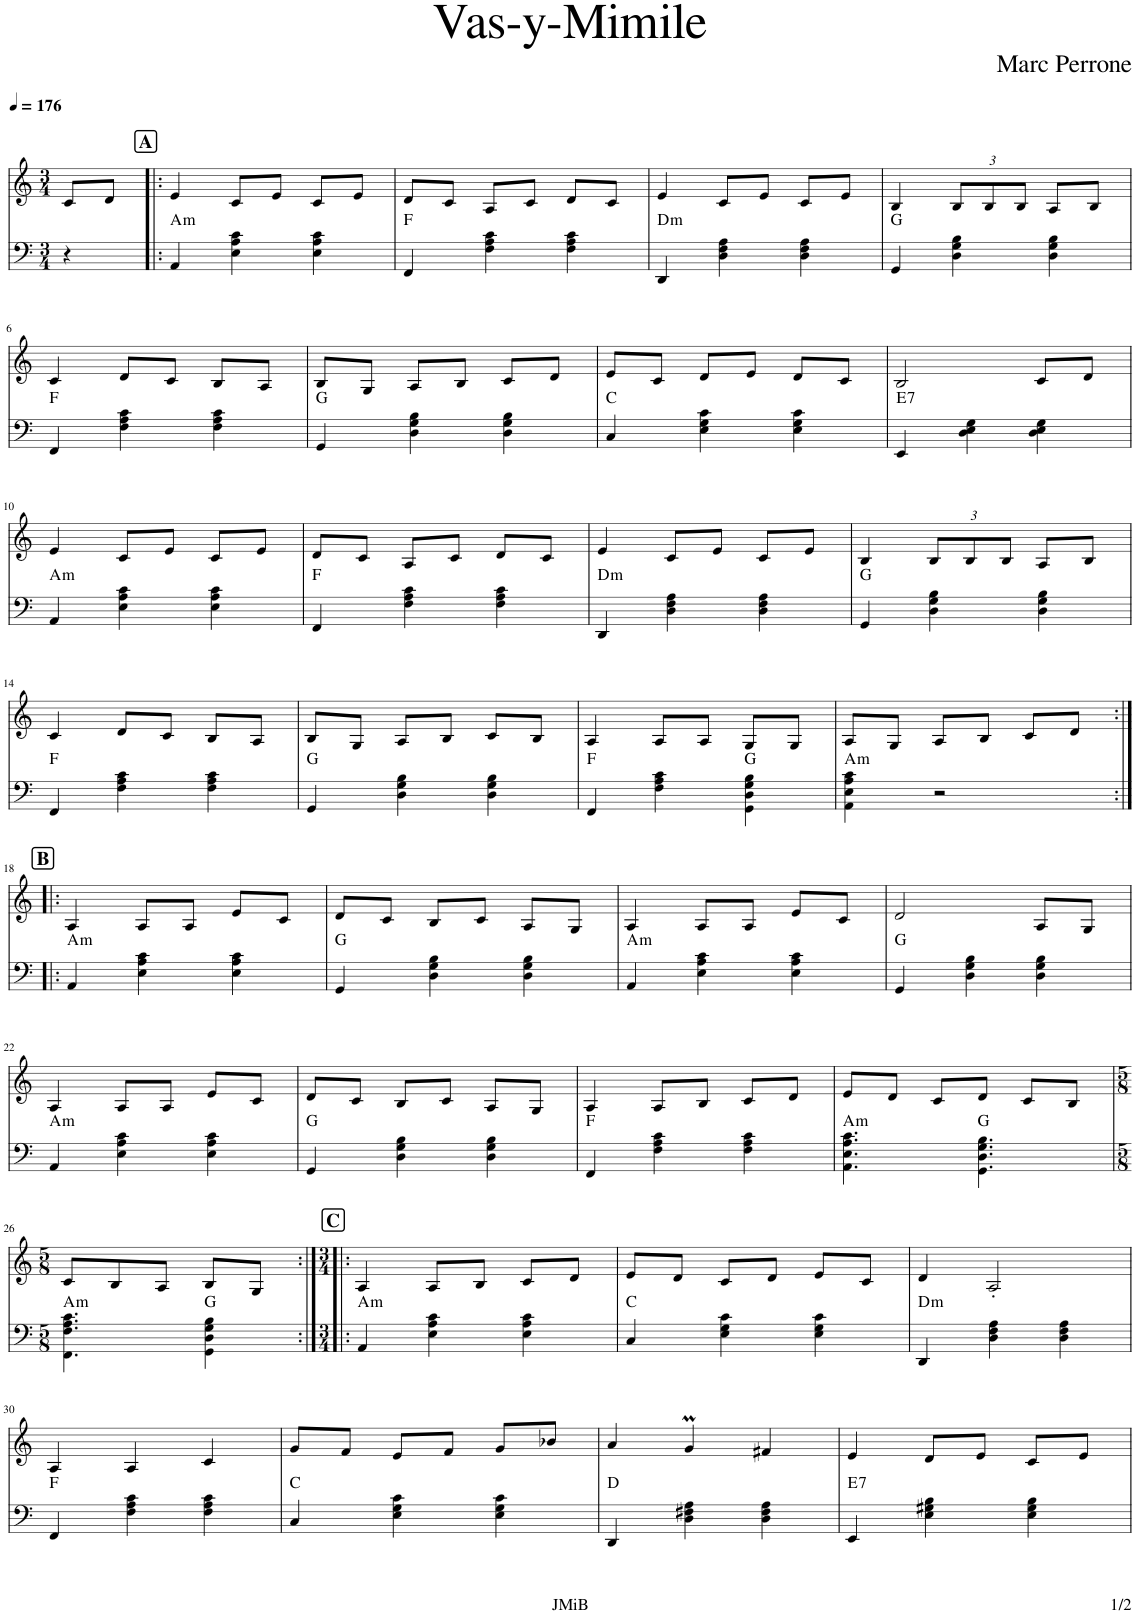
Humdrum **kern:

**kern	**harte	**kern
*part2	*part2	*part1
*staff2	*	*staff1
*I"Piano	*	*I"Piano
*I'Pno	*	*I'Pno
*clefF4	*	*clefG2
*k[]	*	*k[]
*M3/4	*	*M3/4
=1	=1	=1
4r	.	8c/L
.	.	8d/J
=2!|:	=2!|:	=2!|:
!!LO:REH:place=s1:a:B:cj:fs=14:t=A
*	*	*MM176
!	!LO:H:kt=m	!
4AA/	A:min	4e/
4E\ 4A\ 4c\	.	8c/L
.	.	8e/J
4E\ 4A\ 4c\	.	8c/L
.	.	8e/J
=3	=3	=3
4FF/	F:maj	8d/L
.	.	8c/J
4F\ 4A\ 4c\	.	8A/L
.	.	8c/J
4F\ 4A\ 4c\	.	8d/L
.	.	8c/J
=4	=4	=4
!	!LO:H:kt=m	!
4DD/	D:min	4e/
4D\ 4F\ 4A\	.	8c/L
.	.	8e/J
4D\ 4F\ 4A\	.	8c/L
.	.	8e/J
=5	=5	=5
4GG/	G:maj	4B/
*	*	*Xbrackettup
4D\ 4G\ 4B\	.	12B/L
.	.	12B/
.	.	12B/J
4D\ 4G\ 4B\	.	8A/L
.	.	8B/J
!!LO:LB:g=z
=6	=6	=6
4FF/	F:maj	4c/
4F\ 4A\ 4c\	.	8d/L
.	.	8c/J
4F\ 4A\ 4c\	.	8B/L
.	.	8A/J
=7	=7	=7
4GG/	G:maj	8B/L
.	.	8G/J
4D\ 4G\ 4B\	.	8A/L
.	.	8B/J
4D\ 4G\ 4B\	.	8c/L
.	.	8d/J
=8	=8	=8
4C/	C:maj	8e/L
.	.	8c/J
4E\ 4G\ 4c\	.	8d/L
.	.	8e/J
4E\ 4G\ 4c\	.	8d/L
.	.	8c/J
=9	=9	=9
!	!LO:H:kt=7	!
4EE/	E:7	2B/
4D\ 4E\ 4G\	.	.
4D\ 4E\ 4G\	.	8c/L
.	.	8d/J
!!LO:LB:g=z
=10	=10	=10
!	!LO:H:kt=m	!
4AA/	A:min	4e/
4E\ 4A\ 4c\	.	8c/L
.	.	8e/J
4E\ 4A\ 4c\	.	8c/L
.	.	8e/J
=11	=11	=11
4FF/	F:maj	8d/L
.	.	8c/J
4F\ 4A\ 4c\	.	8A/L
.	.	8c/J
4F\ 4A\ 4c\	.	8d/L
.	.	8c/J
=12	=12	=12
!	!LO:H:kt=m	!
4DD/	D:min	4e/
4D\ 4F\ 4A\	.	8c/L
.	.	8e/J
4D\ 4F\ 4A\	.	8c/L
.	.	8e/J
=13	=13	=13
4GG/	G:maj	4B/
4D\ 4G\ 4B\	.	12B/L
.	.	12B/
.	.	12B/J
4D\ 4G\ 4B\	.	8A/L
.	.	8B/J
!!LO:LB:g=z
=14	=14	=14
4FF/	F:maj	4c/
4F\ 4A\ 4c\	.	8d/L
.	.	8c/J
4F\ 4A\ 4c\	.	8B/L
.	.	8A/J
=15	=15	=15
4GG/	G:maj	8B/L
.	.	8G/J
4D\ 4G\ 4B\	.	8A/L
.	.	8B/J
4D\ 4G\ 4B\	.	8c/L
.	.	8B/J
=16	=16	=16
4FF/	F:maj	4A/
4F\ 4A\ 4c\	.	8A/L
.	.	8A/J
4GG\ 4D\ 4G\ 4B\	G:maj	8G/L
.	.	8G/J
=17	=17	=17
!	!LO:H:kt=m	!
4AA\ 4E\ 4A\ 4c\	A:min	8A/L
.	.	8G/J
2r	.	8A/L
.	.	8B/J
.	.	8c/L
.	.	8d/J
!!LO:LB:g=z
!!LO:REH:place=s1:a:B:cj:fs=14:t=B
=18:|!|:	=18:|!|:	=18:|!|:
!	!LO:H:kt=m	!
4AA/	A:min	4A/
4E\ 4A\ 4c\	.	8A/L
.	.	8A/J
4E\ 4A\ 4c\	.	8e/L
.	.	8c/J
=19	=19	=19
4GG/	G:maj	8d/L
.	.	8c/J
4D\ 4G\ 4B\	.	8B/L
.	.	8c/J
4D\ 4G\ 4B\	.	8A/L
.	.	8G/J
=20	=20	=20
!	!LO:H:kt=m	!
4AA/	A:min	4A/
4E\ 4A\ 4c\	.	8A/L
.	.	8A/J
4E\ 4A\ 4c\	.	8e/L
.	.	8c/J
=21	=21	=21
4GG/	G:maj	2d/
4D\ 4G\ 4B\	.	.
4D\ 4G\ 4B\	.	8A/L
.	.	8G/J
!!LO:LB:g=z
=22	=22	=22
!	!LO:H:kt=m	!
4AA/	A:min	4A/
4E\ 4A\ 4c\	.	8A/L
.	.	8A/J
4E\ 4A\ 4c\	.	8e/L
.	.	8c/J
=23	=23	=23
4GG/	G:maj	8d/L
.	.	8c/J
4D\ 4G\ 4B\	.	8B/L
.	.	8c/J
4D\ 4G\ 4B\	.	8A/L
.	.	8G/J
=24	=24	=24
4FF/	F:maj	4A/
4F\ 4A\ 4c\	.	8A/L
.	.	8B/J
4F\ 4A\ 4c\	.	8c/L
.	.	8d/J
=25	=25	=25
!	!LO:H:kt=m	!
4.AA\ 4.E\ 4.A\ 4.c\	A:min	8e/L
.	.	8d/J
.	.	8c/L
4.GG\ 4.D\ 4.G\ 4.B\	G:maj	8d/J
.	.	8c/L
.	.	8B/J
!!LO:LB:g=z
=26	=26	=26
*M5/8	*	*M5/8
!	!LO:H:kt=m	!
4.FF\ 4.F\ 4.A\ 4.c\	A:min	8c/L
.	.	8B/
.	.	8A/J
4GG\ 4D\ 4G\ 4B\	G:maj	8B/L
.	.	8G/J
!!LO:REH:place=s1:a:B:cj:fs=14:t=C
=27:|!|:	=27:|!|:	=27:|!|:
*M3/4	*	*M3/4
!	!LO:H:kt=m	!
4AA/	A:min	4A/
4E\ 4A\ 4c\	.	8A/L
.	.	8B/J
4E\ 4A\ 4c\	.	8c/L
.	.	8d/J
=28	=28	=28
4C/	C:maj	8e/L
.	.	8d/J
4E\ 4G\ 4c\	.	8c/L
.	.	8d/J
4E\ 4G\ 4c\	.	8e/L
.	.	8c/J
=29	=29	=29
!	!LO:H:kt=m	!
4DD/	D:min	4d/
4D\ 4F\ 4A\	.	2A'/
4D\ 4F\ 4A\	.	.
!!LO:LB:g=z
=30	=30	=30
4FF/	F:maj	4A/
4F\ 4A\ 4c\	.	4A/
4F\ 4A\ 4c\	.	4c/
=31	=31	=31
4C/	C:maj	8g/L
.	.	8f/J
4E\ 4G\ 4c\	.	8e/L
.	.	8f/J
4E\ 4G\ 4c\	.	8g/L
.	.	8b-X/J
=32	=32	=32
4DD/	D:maj	4a/
4D\ 4F#X\ 4A\	.	4gM/
4D\ 4F#\ 4A\	.	4f#X/
=33	=33	=33
!	!LO:H:kt=7	!
4EE/	E:7	4e/
4E\ 4G#X\ 4B\	.	8d/L
.	.	8e/J
4E\ 4G#\ 4B\	.	8c/L
.	.	8e/J
=	=	=
*-	*-	*-
